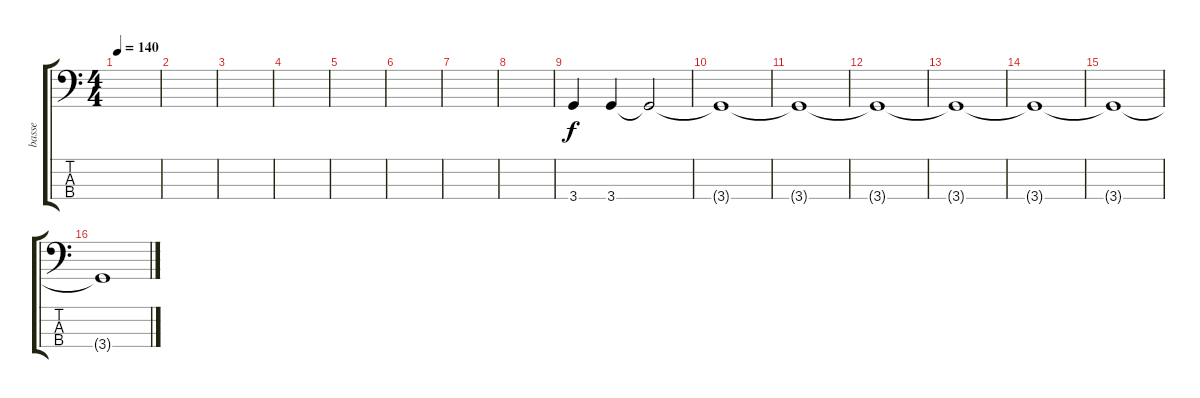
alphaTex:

\track ("basse" "basse") {instrument electricbasspick}
\staff {score tabs}
\tuning (G2 D2 A1 E1) {hide}
\ts (4 4)
\tempo 140
\clef f4
\ks c
|
|
|
|
|
|
|
|
3.4.4{volume 13} 3.4.4{volume 13} 3.4{t}.2{dy f} |
3.4{t}.1{volume 12} |
3.4{t}.1{volume 11} |
3.4{t}.1{volume 10} |
3.4{t}.1{volume 9} |
3.4{t}.1{volume 8} |
3.4{t}.1{volume 7} |
3.4{t}.1{volume 6}
